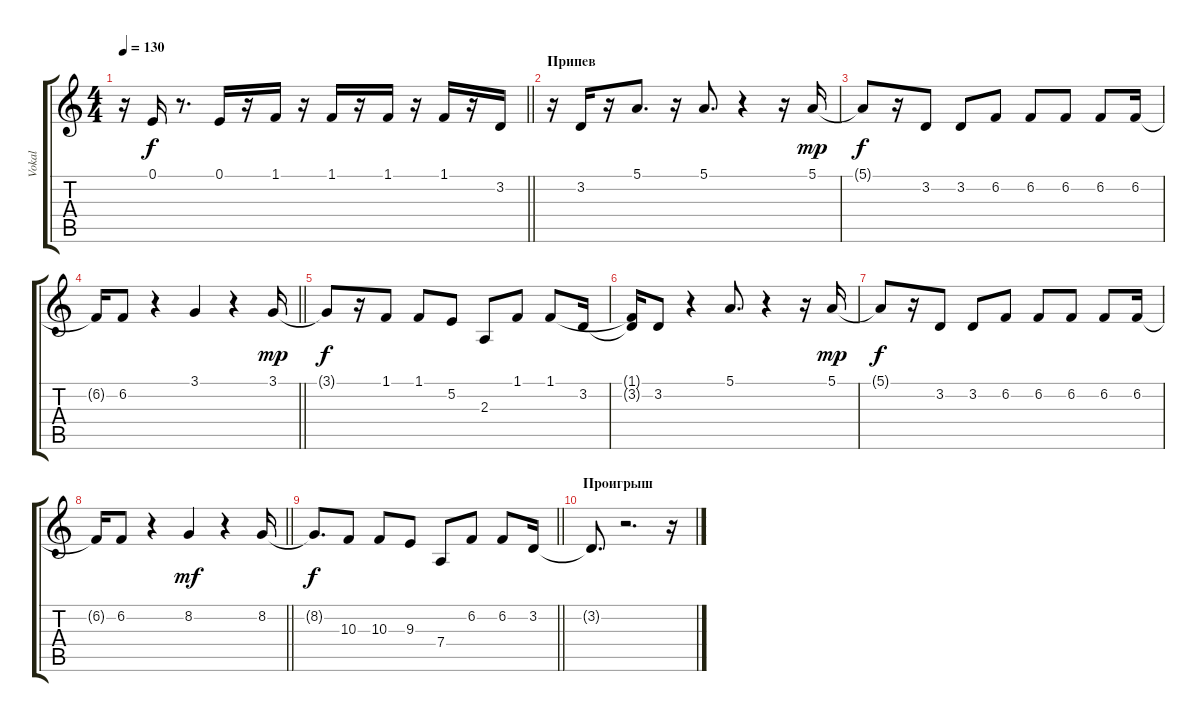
\track ("Vokal" "Vokal") {instrument brasssection}
\staff {score tabs}
\tuning (E4 B3 G3 D3 A2 E2) {hide}
\ts (4 4)
\tempo 130
\clef g2
\barLineRight lightlight
\ks c
r.16{dy f} 0.1.16 r.8{d} 0.1.16 r.16 1.1.16 r.16 1.1.16 r.16 1.1.16 r.16 1.1.16 r.16 3.2.16 |
\section ("" "Припев")
r.16 3.2.16 r.16 5.1.8{d} r.16 5.1.8{d} r.4 r.16 5.1.16{dy mp} |
5.1{t}.8{dy f} r.16 3.2.8 3.2.8 6.2.8 6.2.8 6.2.8 6.2.8 6.2.16 |
\barLineRight lightlight
6.2{t}.16 6.2.8 r.4 3.1.4 r.4 3.1.16{dy mp} |
3.1{t}.8{dy f} r.16 1.1.8 1.1.8 5.2.8 2.3.8 1.1.8 1.1.8 3.2.16 |
(1.1{t} 3.2{t}).16 3.2.8 r.4 5.1.8{d} r.4 r.16 5.1.16{dy mp} |
5.1{t}.8{dy f} r.16 3.2.8 3.2.8 6.2.8 6.2.8 6.2.8 6.2.8 6.2.16 |
\barLineRight lightlight
6.2{t}.16 6.2.8 r.4 8.2.4{dy mf} r.4 8.2.16 |
\section ("" "")
\barLineRight lightlight
8.2{t}.8{d dy f} 10.3.8 10.3.8 9.3.8 7.4.8 6.2.8 6.2.8 3.2.16 |
\section ("" "Проигрыш")
3.2{t}.8{d} r.2{d} r.16
